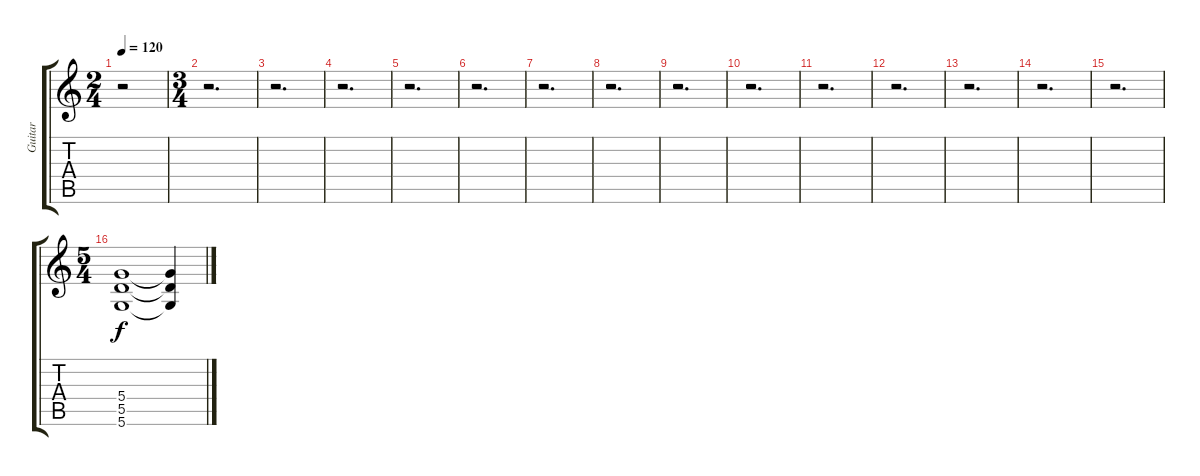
\track ("Guitar" "Guitar") {instrument overdrivenguitar}
\staff {score tabs}
\tuning (E4 B3 G3 D3 A2 D2) {hide}
\ts (2 4)
\tempo 120
\clef g2
\ks c
r.2{dy f} |
\ts (3 4)
r.2{d} |
r.2{d} |
r.2{d} |
r.2{d} |
r.2{d} |
r.2{d} |
r.2{d} |
r.2{d} |
r.2{d} |
r.2{d} |
r.2{d} |
r.2{d} |
r.2{d} |
r.2{d} |
\ts (5 4)
(5.4 5.5 5.6).1 (5.4{t} 5.5{t} 5.6{t}).4
